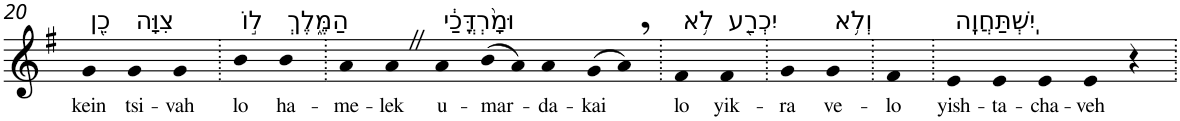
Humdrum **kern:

**kern	**text
*part1	*part1
*staff1	*staff1
*I"Piano	*
*I'Pno	*
!!LO:PB:g=z
*clefG2	*
*k[f#]	*
*G:	*
=20	=20
!LO:TX:a:t=כֵ֖ן	!
!	!LO:LY:b
4g	kein
!LO:TX:a:t=צִוָּה	!
!	!LO:LY:b
4g	tsi-
!	!LO:LY:b
4g	-vah
=21.	=21.
!LO:TX:a:t=ל֣וֹ	!
!	!LO:LY:b
4b	lo
!LO:TX:a:t=הַמֶּ֑לֶךְ	!
!	!LO:LY:b
4b	ha-
=22.	=22.
!	!LO:LY:b
4a	-me-
!	!LO:LY:b
4aZ	-lek
!LO:TX:a:t=וּמָ֨רְדֳּכַ֔י	!
!	!LO:LY:b
4a	u-
!	!LO:LY:b
(>8b	-mar-
8a)	.
!	!LO:LY:b
4a	-da-
!	!LO:LY:b
(>8g	-kai
8a,)	.
=23.	=23.
!LO:TX:a:t=לֹ֥א	!
!	!LO:LY:b
4f#	lo
!LO:TX:a:t=יִכְרַ֖ע	!
!	!LO:LY:b
4f#	yik-
=24.	=24.
!	!LO:LY:b
4g	-ra
!LO:TX:a:t=וְלֹ֥א	!
!	!LO:LY:b
4g	ve-
=25.	=25.
!	!LO:LY:b
4f#	-lo
=26.	=26.
!LO:TX:a:t=יִֽשְׁתַּחֲוֶֽה	!
!	!LO:LY:b
4e	yish-
!	!LO:LY:b
4e	-ta-
!	!LO:LY:b
4e	-cha-
!	!LO:LY:b
4e	-veh
4r	.
=.	=.
*-	*-
